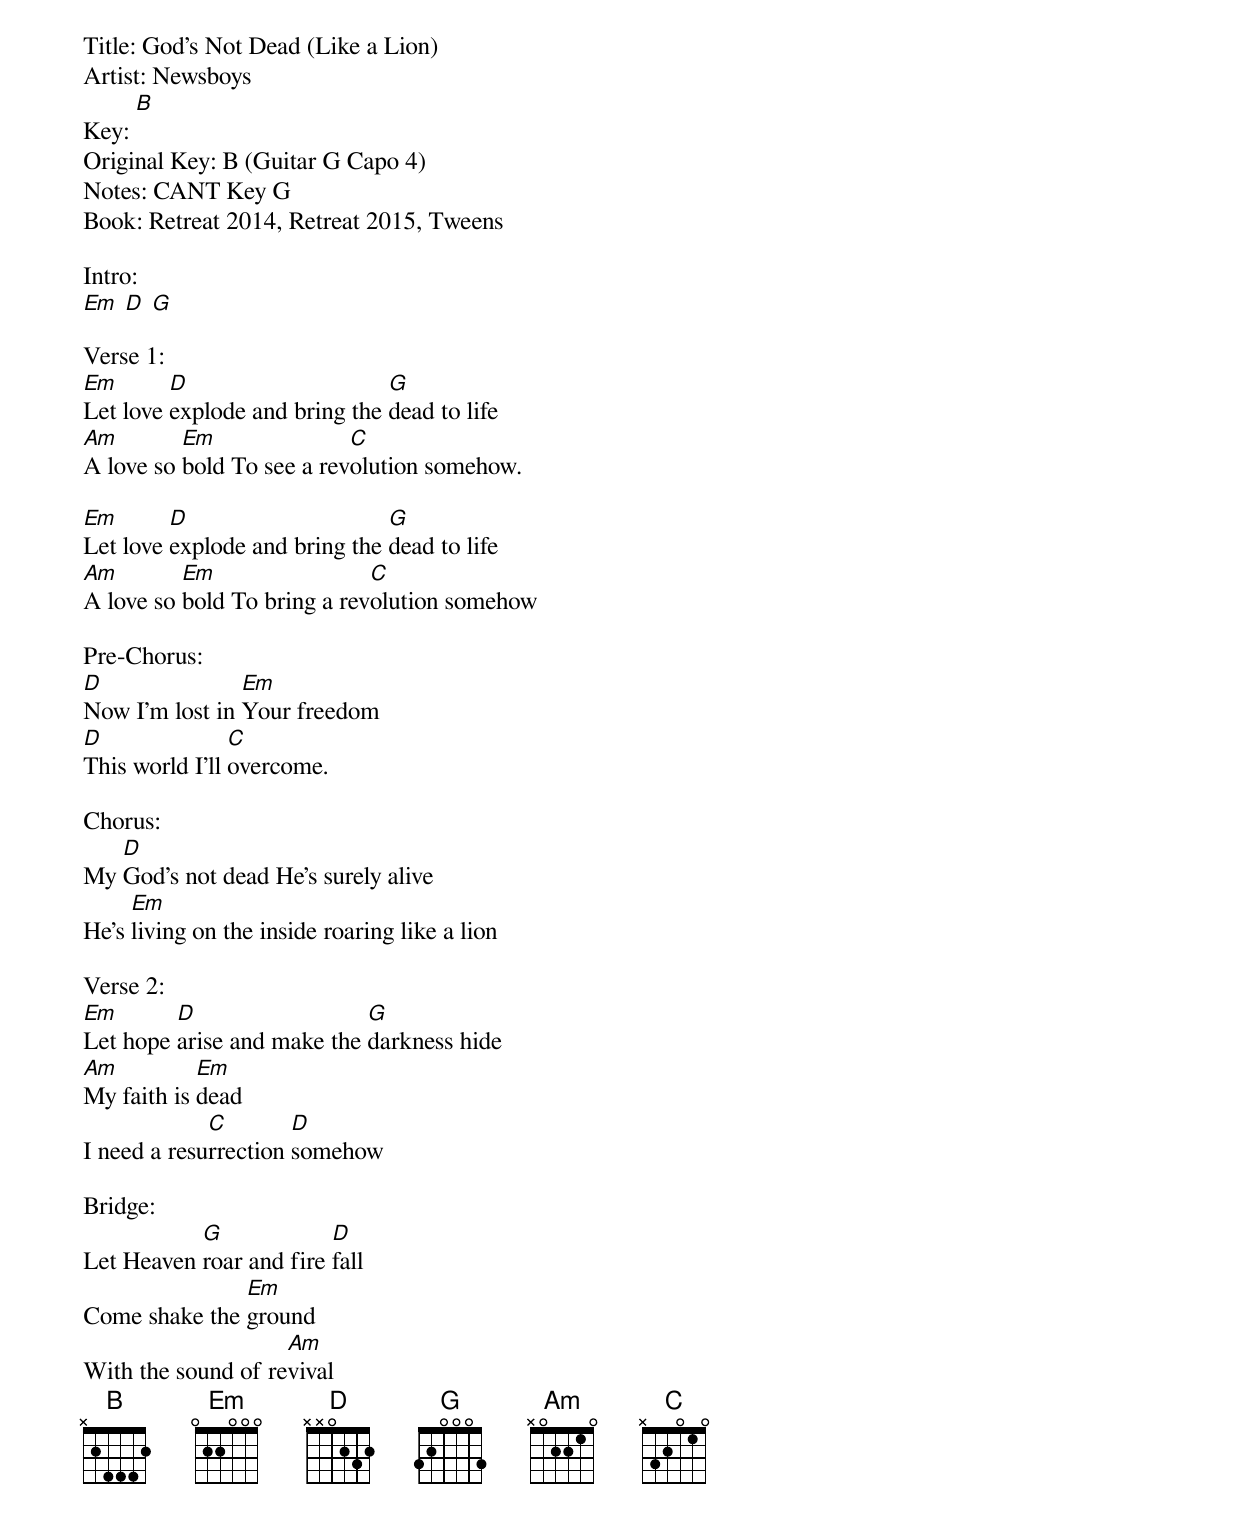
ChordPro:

Title: God's Not Dead (Like a Lion)
Artist: Newsboys
Key: [B]
Original Key: B (Guitar G Capo 4)
Notes: CANT Key G
Book: Retreat 2014, Retreat 2015, Tweens

Intro:
[Em] [D] [G]

Verse 1:
[Em]Let love [D]explode and bring the [G]dead to life
[Am]A love so [Em]bold To see a rev[C]olution somehow.

[Em]Let love [D]explode and bring the [G]dead to life
[Am]A love so [Em]bold To bring a rev[C]olution somehow

Pre-Chorus:
[D]Now I'm lost in [Em]Your freedom
[D]This world I'll [C]overcome.

Chorus:
My [D]God's not dead He's surely alive
He's [Em]living on the inside roaring like a lion

Verse 2:
[Em]Let hope [D]arise and make the [G]darkness hide
[Am]My faith is [Em]dead
I need a resu[C]rrection [D]somehow

Bridge:
Let Heaven [G]roar and fire [D]fall
Come shake the [Em]ground
With the sound of re[Am]vival
